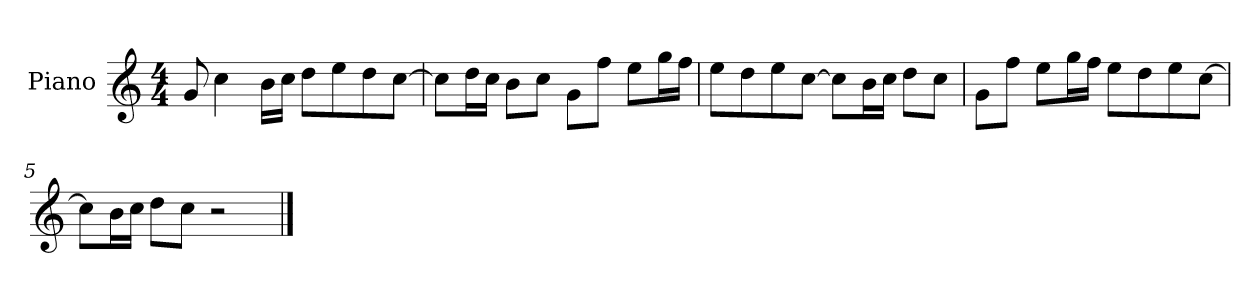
**kern
*part1
*staff1
*I"Piano
*I'P-no
*clefG2
*k[]
*M4/4
*MM90
=1
8g/
4cc\
16b\LL
16cc\JJ
8dd\L
8ee\
8dd\
[8cc\J
=2
8cc\L]
16dd\L
16cc\JJ
8b\L
8cc\J
8g\L
8ff\J
8ee\L
16gg\L
16ff\JJ
=3
8ee\L
8dd\
8ee\
[8cc\J
8cc\L]
16b\L
16cc\JJ
8dd\L
8cc\J
=4
8g\L
8ff\J
8ee\L
16gg\L
16ff\JJ
8ee\L
8dd\
8ee\
[8cc\J
!!LO:LB:g=z
=5
8cc\L]
16b\L
16cc\JJ
8dd\L
8cc\J
2r
==
*-
